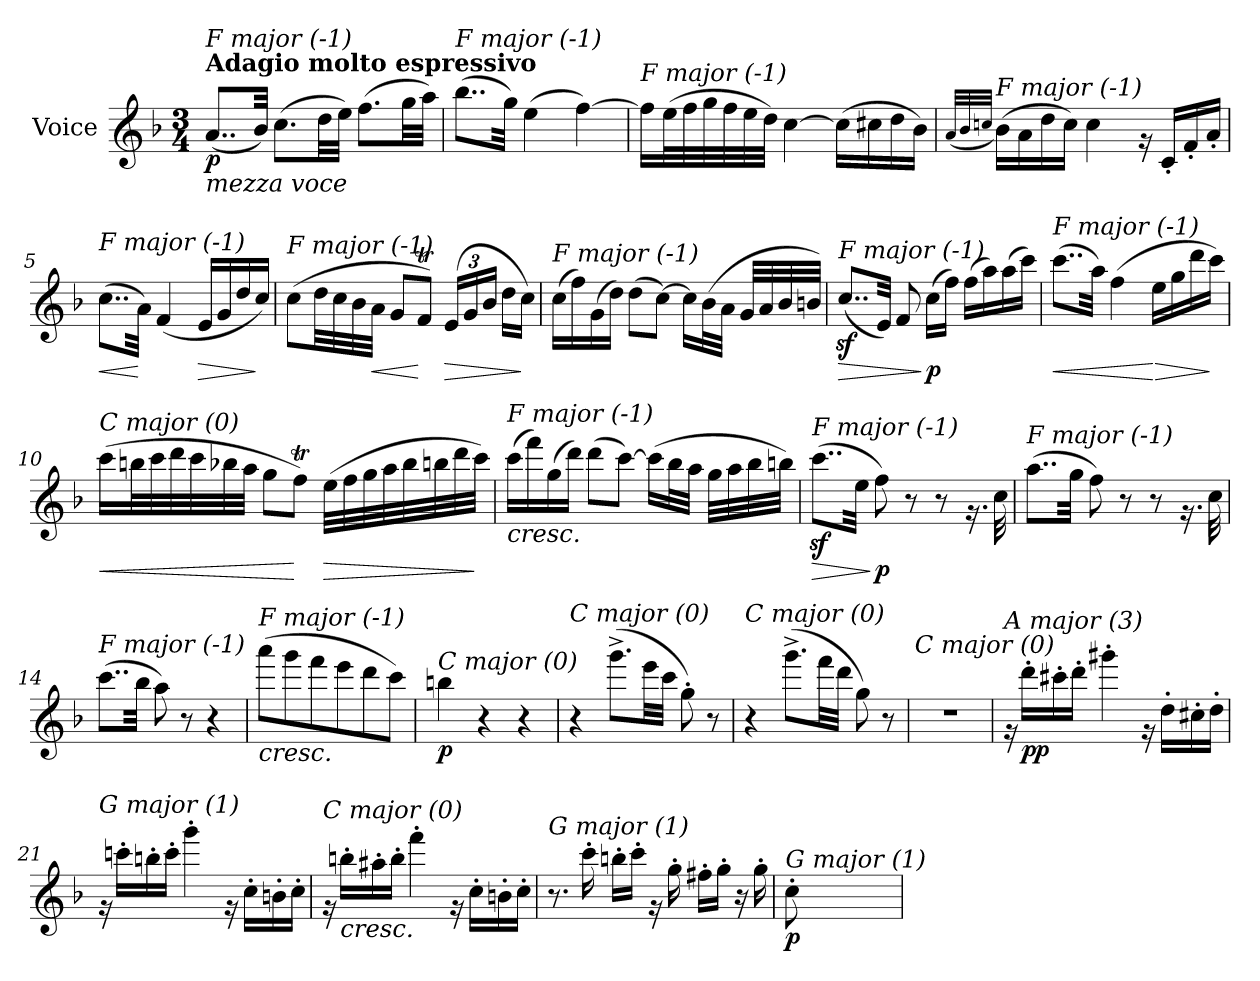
**kern	**dynam
*part1	*part1
*staff1	*staff1
*I"Voice	*
*I'V	*
*clefG2	*
*k[b-]	*
*M3/4	*
=1	=1
!LO:TX:a:B:t=Adagio molto espressivo	!
!LO:TX:b:i:t=mezza voce	!
!LO:TX:i:t=F major (-1)	!
!	!LO:DY:b
(<8..a/L	p
32b-/Jkk)	.
(>8.cc\L	.
32dd\LL	.
32ee\JJJ)	.
(>8.ff\L	.
32gg\LL	.
32aa\JJJ)	.
=2	=2
!LO:TX:i:t=F major (-1)	!
(>8..bb-\L	.
32gg\Jkk)	.
(>4ee\	.
[4ff\)	.
=3	=3
!LO:TX:i:t=F major (-1)	!
16ff\LL]	.
(>32ee\L	.
32ff\	.
32gg\	.
32ff\	.
32ee\	.
32dd\JJJ)	.
[4cc\	.
(>16cc\LL]	.
16cc#X\	.
16dd\	.
16b-\JJ)	.
!!LO:LB:g=z
=4	=4
(<32qa/LLL	.
32qb-/	.
32qccn/JJJ	.
!LO:TX:i:t=F major (-1)	!
(>16b-\LL)	.
16a\	.
16dd\	.
16cc\JJ)	.
4cc\	.
16rg	.
16c'/LL	.
16f'/	.
16a'/JJ	.
=5	=5
!LO:TX:i:t=F major (-1)	!
!	!LO:HP:b
(>8..cc\L	<
32a\Jkk)	[
(<4f/	.
!	!LO:HP:b
16e/LL	>
16g/	.
16dd/	.
16cc/JJ)	]
=6	=6
!LO:TX:i:t=F major (-1)	!
(>8cc\L	.
32dd\LL	.
32cc\	.
32b-\	.
!	!LO:HP:b
32a\JJJ	<
8g/L	.
8fT/J)	[
*Xbrackettup	*
!	!LO:HP:b
(>24e/LL	>
24g/	.
24b-/JJ	.
16dd\LL	.
16cc\JJ)	]
!!LO:LB:g=z
=7	=7
!LO:TX:i:t=F major (-1)	!
(>16cc\LL	.
16ff\)	.
(>16g\	.
16dd\JJ)	.
(>8dd\L	.
[8cc\J)	.
16cc\LL]	.
(>32b-\L	.
32a\JJJ	.
32g/LLL	.
32a/	.
32b-/	.
32bn/JJJ)	.
=8	=8
!LO:TX:i:t=F major (-1)	!
!	!LO:HP:b
(<8..ccz</L	>
32e/Jkk)	.
8f/	.
!	!LO:DY:n=1:b
(>16cc\LL	] p
16ff\JJ)	.
(>16ff\LL	.
16aa\)	.
(>16aa\	.
16ccc\JJ)	.
=9	=9
!LO:TX:i:t=F major (-1)	!
!	!LO:HP:b
(>8..ccc\L	<
32aa\Jkk)	.
(>4ff\	.
!	!LO:HP:n=1:b
16ee\LL	[ >
16gg\	.
16ddd\	.
16ccc\JJ)	]
!!LO:LB:g=z
=10	=10
!LO:TX:i:t=C major (0)	!
!	!LO:HP:b
(>16ccc\LL	<
32bbn\L	.
32ccc\	.
32ddd\	.
32ccc\	.
32bb-X\	.
32aa\JJJ	.
8gg\L	.
8ffT\J)	[
!	!LO:HP:b
(>32ee\LLL	>
32ff\	.
32gg\	.
32aa\	.
32bb-\	.
32bbn\	.
32ddd\	.
32ccc\JJJ)	]
=11	=11
!LO:TX:b:i:t=cresc.	!
!LO:TX:i:t=F major (-1)	!
(>16ccc\LL	.
16fff\)	.
(>16gg\	.
16ddd\JJ)	.
(>8ddd\L	.
[8ccc\J)	.
(>16ccc\LL]	.
32bb-\L	.
32aa\JJJ	.
32gg\LLL	.
32aa\	.
32bb-\	.
32bbn\JJJ)	.
!!LO:LB:g=z
=12	=12
!LO:TX:i:t=F major (-1)	!
!	!LO:HP:b
(>8..cccz<\L	>
32ee\Jkk	.
!	!LO:DY:n=1:b
8ff\)	] p
8r	.
8r	.
16.rg	.
32cc\	.
=13	=13
!LO:TX:i:t=F major (-1)	!
(>8..aa\L	.
32gg\Jkk	.
8ff\)	.
8r	.
8r	.
16.rg	.
32cc\	.
=14	=14
!LO:TX:i:t=F major (-1)	!
(>8..ccc\L	.
32bb-\Jkk	.
8aa\)	.
8r	.
4r	.
=15	=15
!LO:TX:b:i:t=cresc.	!
!LO:TX:i:t=F major (-1)	!
(>8aaa\L	.
8ggg\	.
8fff\	.
8eee\	.
8ddd\	.
8ccc\J)	.
=16	=16
!LO:TX:i:t=C major (0)	!
!	!LO:DY:b
4bbn\	p
4r	.
4r	.
!!LO:LB:g=z
=17	=17
!LO:TX:i:t=C major (0)	!
4r	.
(>8.ggg^\L	.
32eee\LL	.
32ccc\JJJ	.
8gg'\)	.
8r	.
=18	=18
!LO:TX:i:t=C major (0)	!
4r	.
(>8.ggg^\L	.
32fff\LL	.
32ddd\JJJ	.
8gg\)	.
8r	.
=19	=19
!LO:TX:i:t=C major (0)	!
2.r	.
=20	=20
!LO:TX:i:t=A major (3)	!
16rg	.
!	!LO:DY:b
16ddd'\LL	pp
16ccc#X'\	.
16ddd'\JJ	.
4ggg#X'i\	.
16rg	.
16dd'\LL	.
16cc#X'\	.
16dd'\JJ	.
!!LO:LB:g=z
=21	=21
!LO:TX:i:t=G major (1)	!
16rg	.
16cccn'\LL	.
16bbn'\	.
16ccc'\JJ	.
4ggg'\	.
16rg	.
16cc'\LL	.
16bn'\	.
16cc'\JJ	.
=22	=22
!LO:TX:i:t=C major (0)	!
16rg	.
!LO:TX:b:i:t=cresc.	!
16bbn'\LL	.
16aa#X'\	.
16bb'\JJ	.
4fff'\	.
16rg	.
16cc'\LL	.
16bn'\	.
16cc'\JJ	.
=23	=23
!LO:TX:i:t=G major (1)	!
8.r	.
16ccc'\	.
16bbn'\LL	.
16ccc'\JJ	.
16rg	.
16gg'\	.
16ff#X'\LL	.
16gg'\JJ	.
16r	.
16gg'\	.
=24	=24
!LO:TX:i:t=G major (1)	!
!	!LO:DY:b
8cc'\	p
=	=
*-	*-
